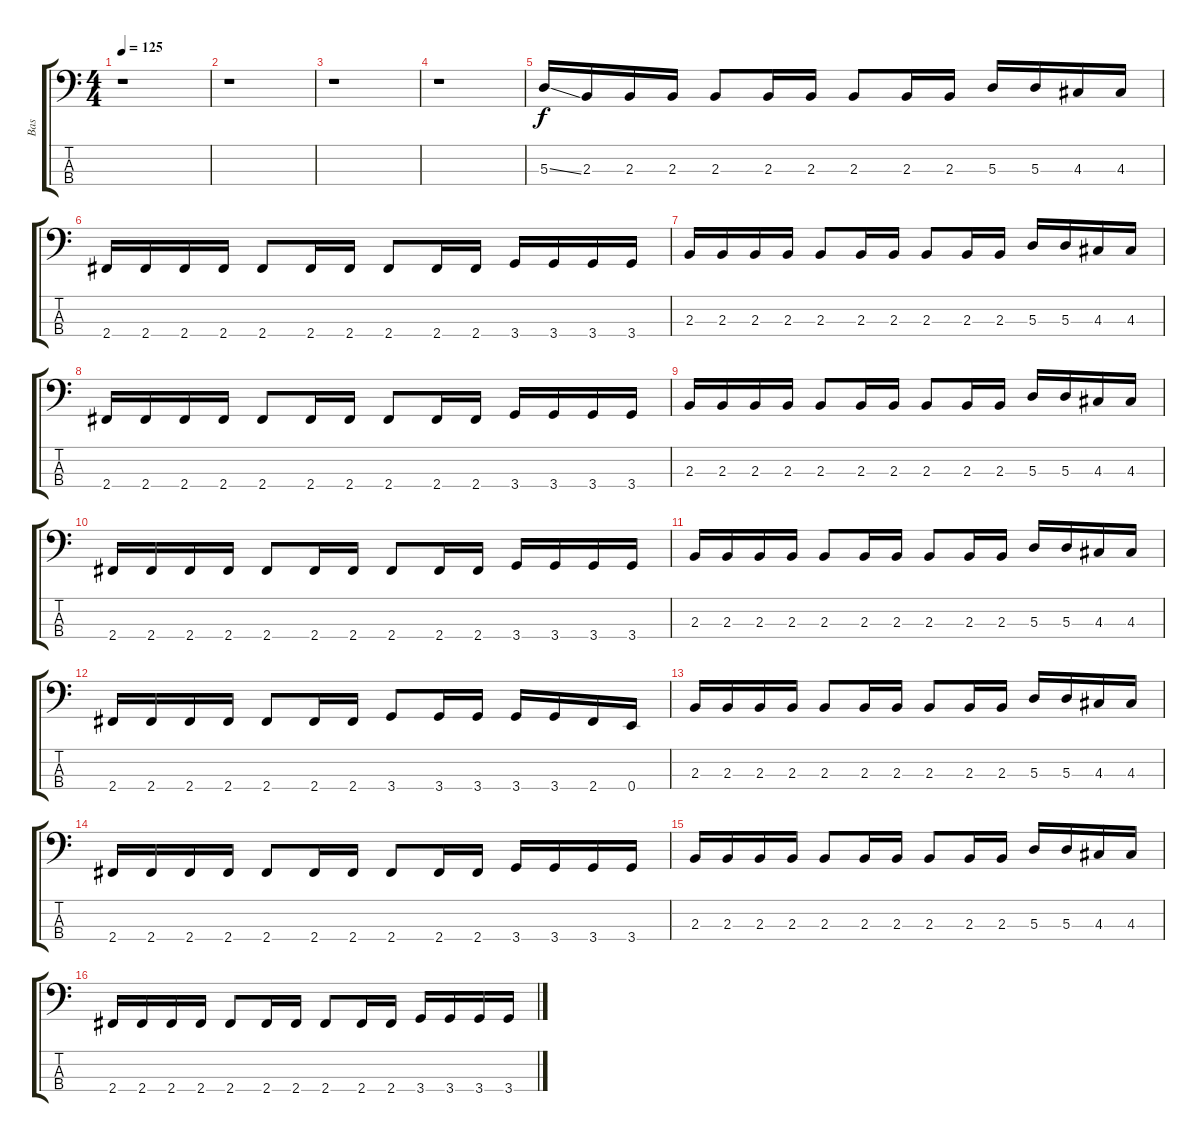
\track ("Bas" "Bas") {instrument electricbasspick}
\staff {score tabs}
\tuning (G2 D2 A1 E1) {hide}
\ts (4 4)
\tempo 125
\clef f4
\ks c
r.1{dy f instrument electricbasspick} |
r.1 |
r.1 |
r.1 |
5.3{ss}.16 2.3.16 2.3.16 2.3.16 2.3.8 2.3.16 2.3.16 2.3.8 2.3.16 2.3.16 5.3.16 5.3.16 4.3.16 4.3.16 |
2.4.16 2.4.16 2.4.16 2.4.16 2.4.8 2.4.16 2.4.16 2.4.8 2.4.16 2.4.16 3.4.16 3.4.16 3.4.16 3.4.16 |
2.3.16 2.3.16 2.3.16 2.3.16 2.3.8 2.3.16 2.3.16 2.3.8 2.3.16 2.3.16 5.3.16 5.3.16 4.3.16 4.3.16 |
2.4.16 2.4.16 2.4.16 2.4.16 2.4.8 2.4.16 2.4.16 2.4.8 2.4.16 2.4.16 3.4.16 3.4.16 3.4.16 3.4.16 |
2.3.16 2.3.16 2.3.16 2.3.16 2.3.8 2.3.16 2.3.16 2.3.8 2.3.16 2.3.16 5.3.16 5.3.16 4.3.16 4.3.16 |
2.4.16 2.4.16 2.4.16 2.4.16 2.4.8 2.4.16 2.4.16 2.4.8 2.4.16 2.4.16 3.4.16 3.4.16 3.4.16 3.4.16 |
2.3.16 2.3.16 2.3.16 2.3.16 2.3.8 2.3.16 2.3.16 2.3.8 2.3.16 2.3.16 5.3.16 5.3.16 4.3.16 4.3.16 |
2.4.16 2.4.16 2.4.16 2.4.16 2.4.8 2.4.16 2.4.16 3.4.8 3.4.16 3.4.16 3.4.16 3.4.16 2.4.16 0.4.16 |
2.3.16 2.3.16 2.3.16 2.3.16 2.3.8 2.3.16 2.3.16 2.3.8 2.3.16 2.3.16 5.3.16 5.3.16 4.3.16 4.3.16 |
2.4.16 2.4.16 2.4.16 2.4.16 2.4.8 2.4.16 2.4.16 2.4.8 2.4.16 2.4.16 3.4.16 3.4.16 3.4.16 3.4.16 |
2.3.16 2.3.16 2.3.16 2.3.16 2.3.8 2.3.16 2.3.16 2.3.8 2.3.16 2.3.16 5.3.16 5.3.16 4.3.16 4.3.16 |
2.4.16 2.4.16 2.4.16 2.4.16 2.4.8 2.4.16 2.4.16 2.4.8 2.4.16 2.4.16 3.4.16 3.4.16 3.4.16 3.4.16
